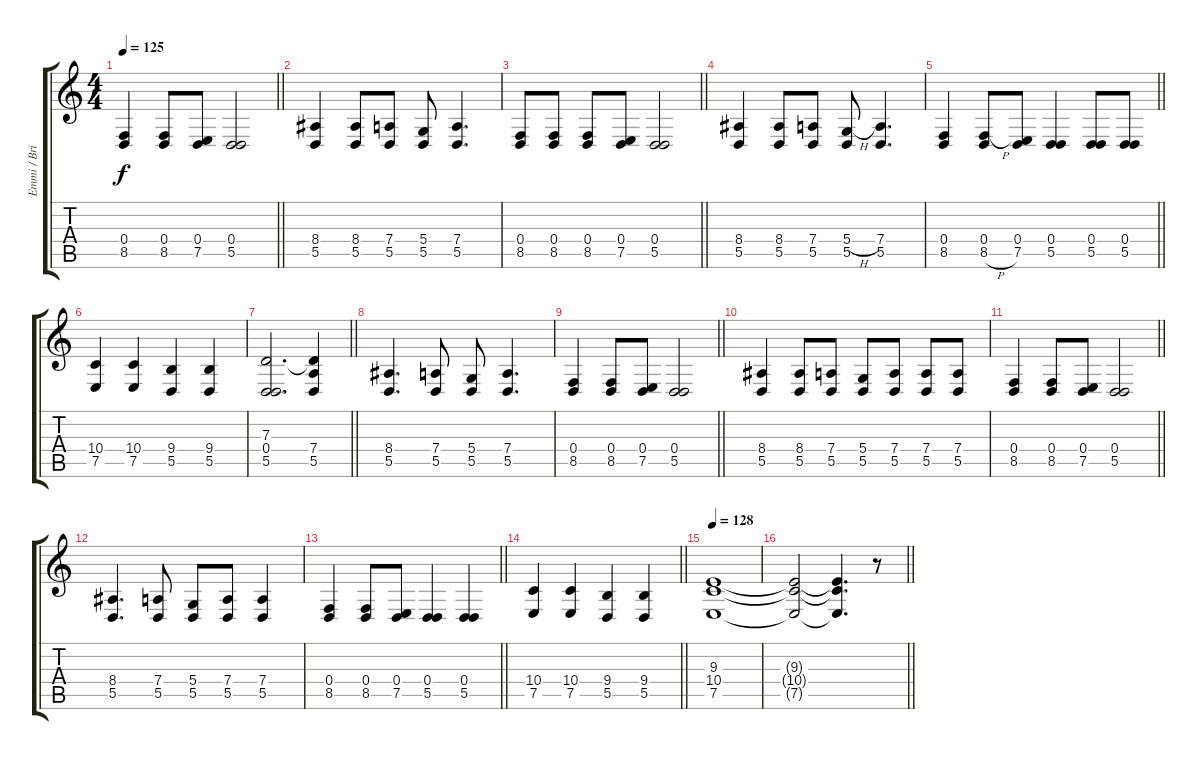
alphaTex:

\track ("Emmi / Bridge Vocals" "Emmi / Bri") {instrument stringensemble1}
\staff {score tabs}
\tuning (E4 B3 G3 D3 A2 E2) {hide}
\ts (4 4)
\tempo 125
\clef g2
\barLineRight lightlight
\ks c
(0.4 8.5).4{dy f} (0.4 8.5).8 (0.4 7.5).8 (0.4 5.5).2 |
(8.4 5.5).4 (8.4 5.5).8 (7.4 5.5).8 (5.4 5.5).8 (7.4 5.5).4{d} |
\barLineRight lightlight
(0.4 8.5).8 (0.4 8.5).8 (0.4 8.5).8 (0.4 7.5).8 (0.4 5.5).2 |
\section ("" "")
(8.4 5.5).4 (8.4 5.5).8 (7.4 5.5).8 (5.4{h} 5.5).8 (7.4 5.5).4{d} |
\barLineRight lightlight
(0.4 8.5).4 (0.4 8.5{h}).8 (0.4 7.5).8 (0.4 5.5).4 (0.4 5.5).8 (0.4 5.5).8 |
(10.4 7.5).4 (10.4 7.5).4 (9.4 5.5).4 (9.4 5.5).4 |
\barLineRight lightlight
(7.3 0.4 5.5).2{d} (7.3{t} 7.4 5.5).4 |
\section ("" "")
(8.4 5.5).4{d} (7.4 5.5).8 (5.4 5.5).8 (7.4 5.5).4{d} |
\barLineRight lightlight
(0.4 8.5).4 (0.4 8.5).8 (0.4 7.5).8 (0.4 5.5).2 |
(8.4 5.5).4 (8.4 5.5).8 (7.4 5.5).8 (5.4 5.5).8 (7.4 5.5).8 (7.4 5.5).8 (7.4 5.5).8 |
\barLineRight lightlight
(0.4 8.5).4 (0.4 8.5).8 (0.4 7.5).8 (0.4 5.5).2 |
\section ("" "")
(8.4 5.5).4{d} (7.4 5.5).8 (5.4 5.5).8 (7.4 5.5).8 (7.4 5.5).4 |
\barLineRight lightlight
(0.4 8.5).4 (0.4 8.5).8 (0.4 7.5).8 (0.4 5.5).4 (0.4 5.5).4 |
\barLineRight lightlight
(10.4 7.5).4 (10.4 7.5).4 (9.4 5.5).4 (9.4 5.5).4 |
\section ("" "")
\tempo 128
(9.3 10.4 7.5).1 |
\barLineRight lightlight
(9.3{t} 10.4{t} 7.5{t}).2 (9.3{t} 10.4{t} 7.5{t}).4{d} r.8{volume 0}
